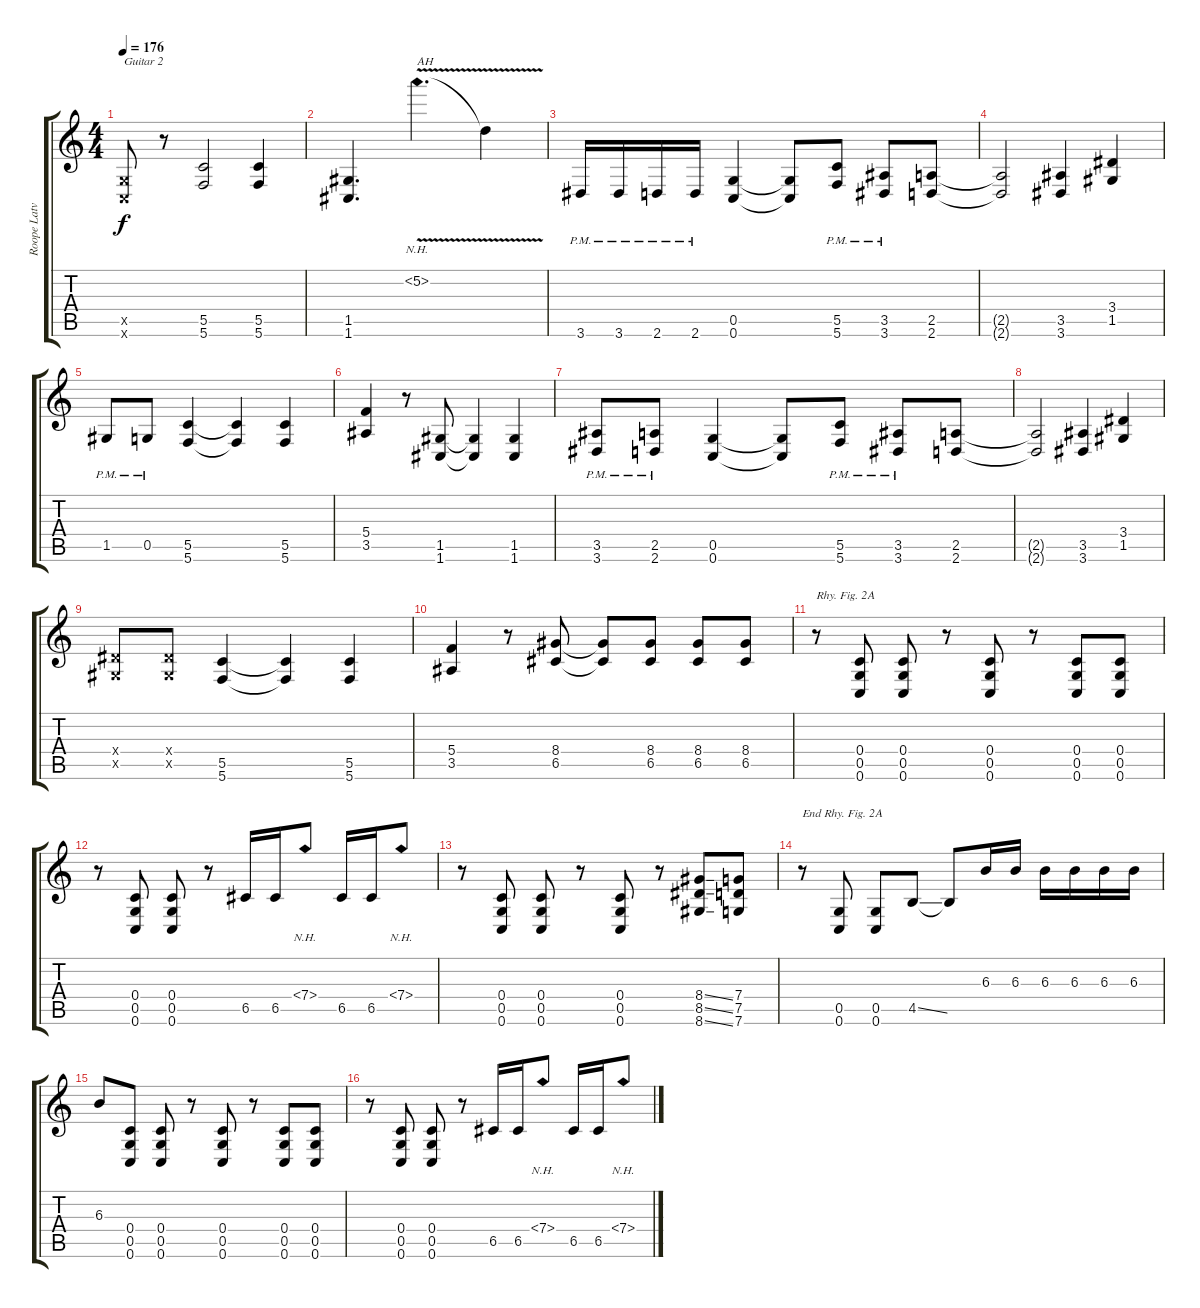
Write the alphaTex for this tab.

\track ("Roope Latvala [Guitar 2]" "Roope Latv") {instrument distortionguitar}
\staff {score tabs}
\tuning (D4 A3 F3 C3 G2 C2) {hide}
\ts (4 4)
\tempo 176
\clef g2
\ks c
(0.5{x} 0.6{x}).8{txt "Guitar 2" dy f} r.8 (5.5 5.6).2 (5.5 5.6).4 |
(1.5 1.6).4{d} 5.2{nh v}.4{d txt "AH"} 5.2{t}.4 |
3.6{pm}.16 3.6{pm}.16 2.6{pm}.16 2.6{pm}.16 (0.5 0.6).4 (0.5{t} 0.6{t}).8 (5.5{pm} 5.6{pm}).8 (3.5{pm} 3.6{pm}).8 (2.5 2.6).8 |
(2.5{t} 2.6{t}).2 (3.5 3.6).4 (3.4 1.5).4 |
1.5{pm}.8 0.5{pm}.8 (5.5 5.6).4 (5.5{t} 5.6{t}).4 (5.5 5.6).4 |
(5.4 3.5).4 r.8 (1.5 1.6).8 (1.5{t} 1.6{t}).4 (1.5 1.6).4 |
(3.5{pm} 3.6{pm}).8 (2.5{pm} 2.6{pm}).8 (0.5 0.6).4 (0.5{t} 0.6{t}).8 (5.5{pm} 5.6{pm}).8 (3.5{pm} 3.6{pm}).8 (2.5 2.6).8 |
(2.5{t} 2.6{t}).2 (3.5 3.6).4 (3.4 1.5).4 |
(3.4{x} 1.5{x}).8 (3.4{x} 1.5{x}).8 (5.5 5.6).4 (5.5{t} 5.6{t}).4 (5.5 5.6).4 |
(5.4 3.5).4 r.8 (8.4 6.5).8 (8.4{t} 6.5{t}).8 (8.4 6.5).8 (8.4 6.5).8 (8.4 6.5).8 |
r.8{txt "Rhy. Fig. 2A"} (0.4 0.5 0.6).8 (0.4 0.5 0.6).8 r.8 (0.4 0.5 0.6).8 r.8 (0.4 0.5 0.6).8 (0.4 0.5 0.6).8 |
r.8 (0.4 0.5 0.6).8 (0.4 0.5 0.6).8 r.8 6.5.16 6.5.16 7.4{nh}.8 6.5.16 6.5.16 7.4{nh}.8 |
r.8 (0.4 0.5 0.6).8 (0.4 0.5 0.6).8 r.8 (0.4 0.5 0.6).8 r.8 (8.4{ss} 8.5{ss} 8.6{ss}).8 (7.4 7.5 7.6).8 |
r.8{txt "End Rhy. Fig. 2A"} (0.5 0.6).8 (0.5 0.6).8 4.5{ss}.8 4.5{t}.8 6.3.16 6.3.16 6.3.16 6.3.16 6.3.16 6.3.16 |
6.3.8 (0.4 0.5 0.6).8 (0.4 0.5 0.6).8 r.8 (0.4 0.5 0.6).8 r.8 (0.4 0.5 0.6).8 (0.4 0.5 0.6).8 |
r.8 (0.4 0.5 0.6).8 (0.4 0.5 0.6).8 r.8 6.5.16 6.5.16 7.4{nh}.8 6.5.16 6.5.16 7.4{nh}.8
